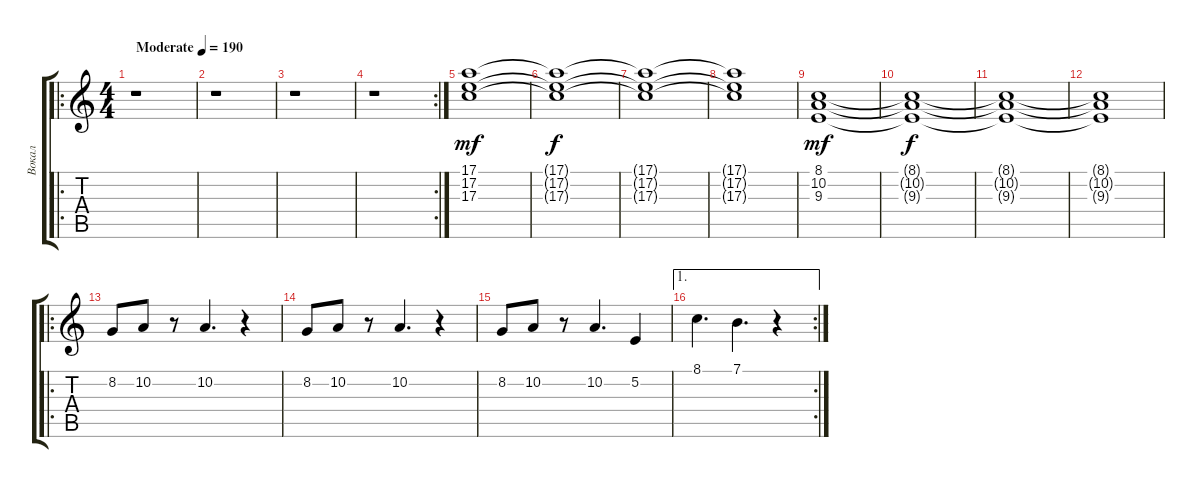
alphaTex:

\track ("Вокал" "Вокал") {instrument oboe}
\staff {score tabs}
\tuning (E4 B3 G3 D3 A2 E2) {hide}
\ro
\ts (4 4)
\tempo (190 "Moderate")
\clef g2
\ks c
r.1{dy mf instrument oboe} |
r.1 |
r.1 |
\rc 2
r.1 |
(17.1 17.2 17.3).1 |
(17.1{t} 17.2{t} 17.3{t}).1{dy f} |
(17.1{t} 17.2{t} 17.3{t}).1 |
(17.1{t} 17.2{t} 17.3{t}).1 |
(8.1 10.2 9.3).1{dy mf} |
(8.1{t} 10.2{t} 9.3{t}).1{dy f} |
(8.1{t} 10.2{t} 9.3{t}).1 |
(8.1{t} 10.2{t} 9.3{t}).1 |
\ro
8.2.8 10.2.8 r.8 10.2.4{d} r.4 |
8.2.8 10.2.8 r.8 10.2.4{d} r.4 |
8.2.8 10.2.8 r.8 10.2.4{d} 5.2.4 |
\ae 1
\rc 2
8.1.4{d} 7.1.4{d} r.4
